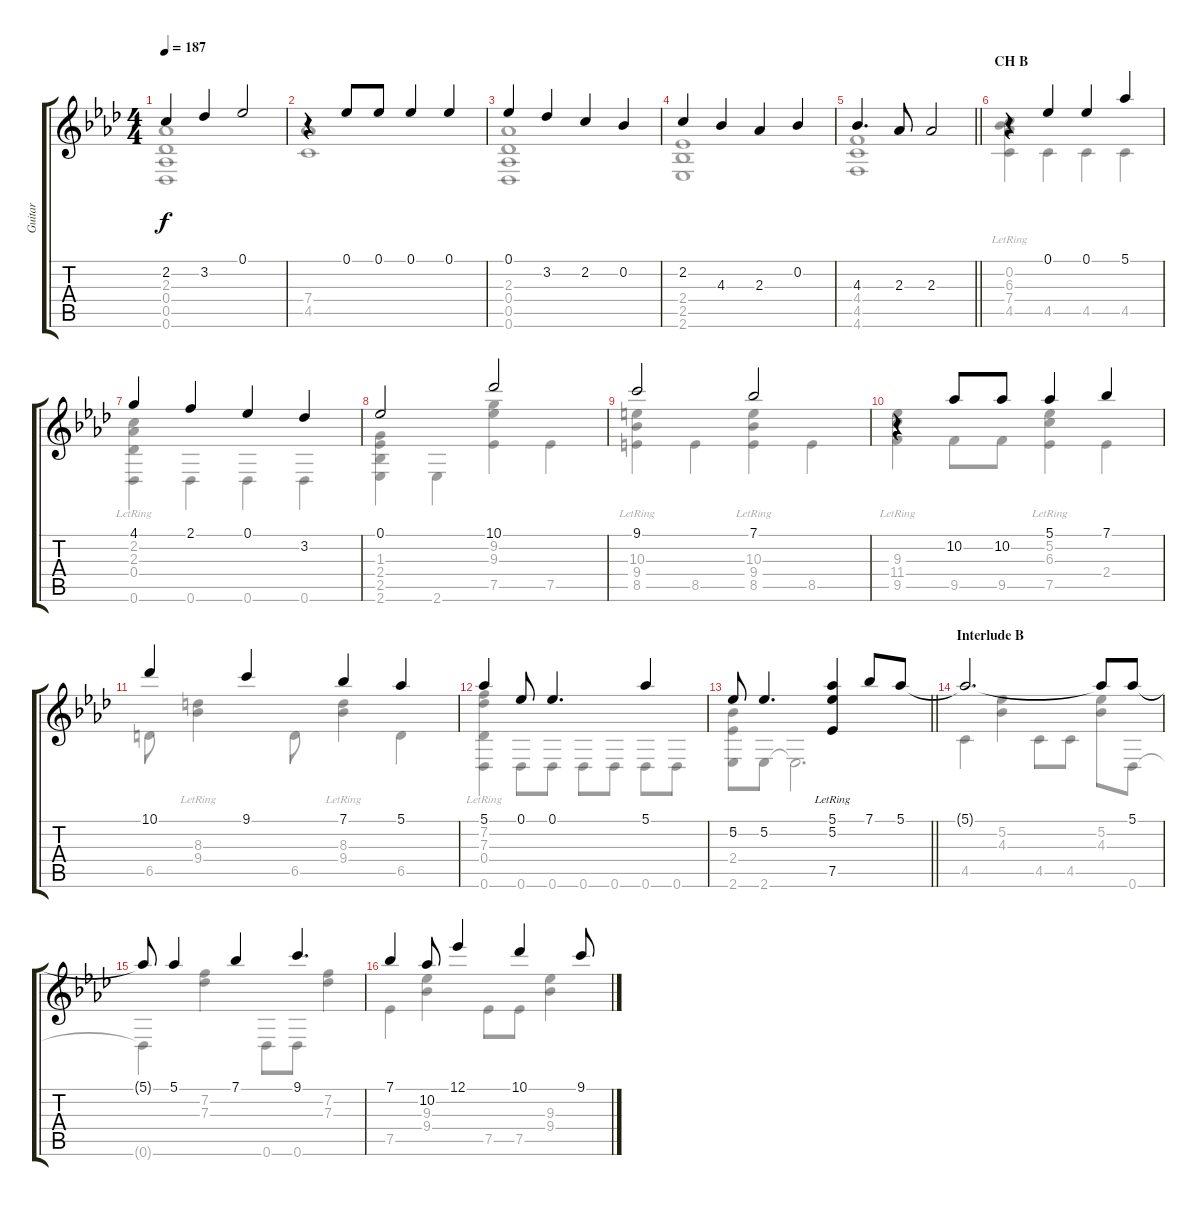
\track ("Guitar" "Guitar") {instrument acousticguitarsteel}
\staff {score tabs}
\tuning (Eb4 Bb3 Gb3 Db3 Ab2 Db2) {hide}
\voice
\ts (4 4)
\tempo 187
\clef g2
\ks ab
2.2.4{dy f} 3.2.4 0.1.2 |
r.4 0.1.8 0.1.8 0.1.4 0.1.4 |
0.1.4 3.2.4 2.2.4 0.2.4 |
2.2.4 4.3.4 2.3.4 0.2.4 |
\barLineRight lightlight
4.3.4{d} 2.3.8 2.3.2 |
\section ("" "CH B")
r.4 0.1.4 0.1.4 5.1.4 |
4.1.4 2.1.4 0.1.4 3.2.4 |
0.1.2 10.1.2 |
9.1.2 7.1.2 |
r.4 10.2.8 10.2.8 5.1.4 7.1.4 |
10.1.4 9.1.4 7.1.4 5.1.4 |
5.1.4 0.1.8 0.1.4{d} 5.1.4 |
\barLineRight lightlight
5.2.8 5.2.4{d} (5.1{lr} 5.2{lr} 7.5{lr}).4 7.1.8 5.1.8 |
\section ("" "Interlude B")
5.1{t}.2{d} 5.1{t}.8 5.1.8 |
5.1{t}.8 5.1.4 7.1.4 9.1.4{d} |
7.1.4 10.2.8 12.1.4 10.1.4 9.1.8
\voice
\clef g2
\ottava regular
\simile none
\ks ab
(2.3 0.4 0.5 0.6).1{dy f} |
(7.4 4.5).1 |
(2.3 0.4 0.5 0.6).1 |
(2.4 2.5 2.6).1 |
\barLineRight lightlight
(4.4 4.5 4.6).1 |
(0.2{lr} 6.3{lr} 7.4{lr} 4.5{lr}).4 4.5.4 4.5.4 4.5.4 |
(2.2{lr} 2.3{lr} 0.4{lr} 0.6{lr}).4 0.6.4 0.6.4 0.6.4 |
(1.3 2.4 2.5 2.6).4 2.6.4 (9.2 9.3 7.5).4 7.5.4 |
(10.3{lr} 9.4{lr} 8.5{lr}).4 8.5.4 (10.3{lr} 9.4{lr} 8.5{lr}).4 8.5.4 |
(9.3{lr} 11.4{lr} 9.5{lr}).4 9.5.8 9.5.8 (5.2{lr} 6.3{lr} 7.5{lr}).4 2.4.4 |
6.5.8 (8.3{lr} 9.4{lr}).4 6.5.8 (8.3{lr} 9.4{lr}).4 6.5.4 |
(7.2{lr} 7.3{lr} 0.4{lr} 0.6{lr}).4 0.6.8 0.6.8 0.6.8 0.6.8 0.6.8 0.6.8 |
\barLineRight lightlight
(0.2 2.4 2.6).8 2.6.8 2.6{t}.2{d} |
4.5.4 (5.2 4.3).4 4.5.8 4.5.8 (5.2 4.3).8 0.6.8 |
0.6{t}.4 (7.2 7.3).4 0.6.8 0.6.8 (7.2 7.3).4 |
7.5.4 (9.3 9.4).4 7.5.8 7.5.8 (9.3 9.4).4
